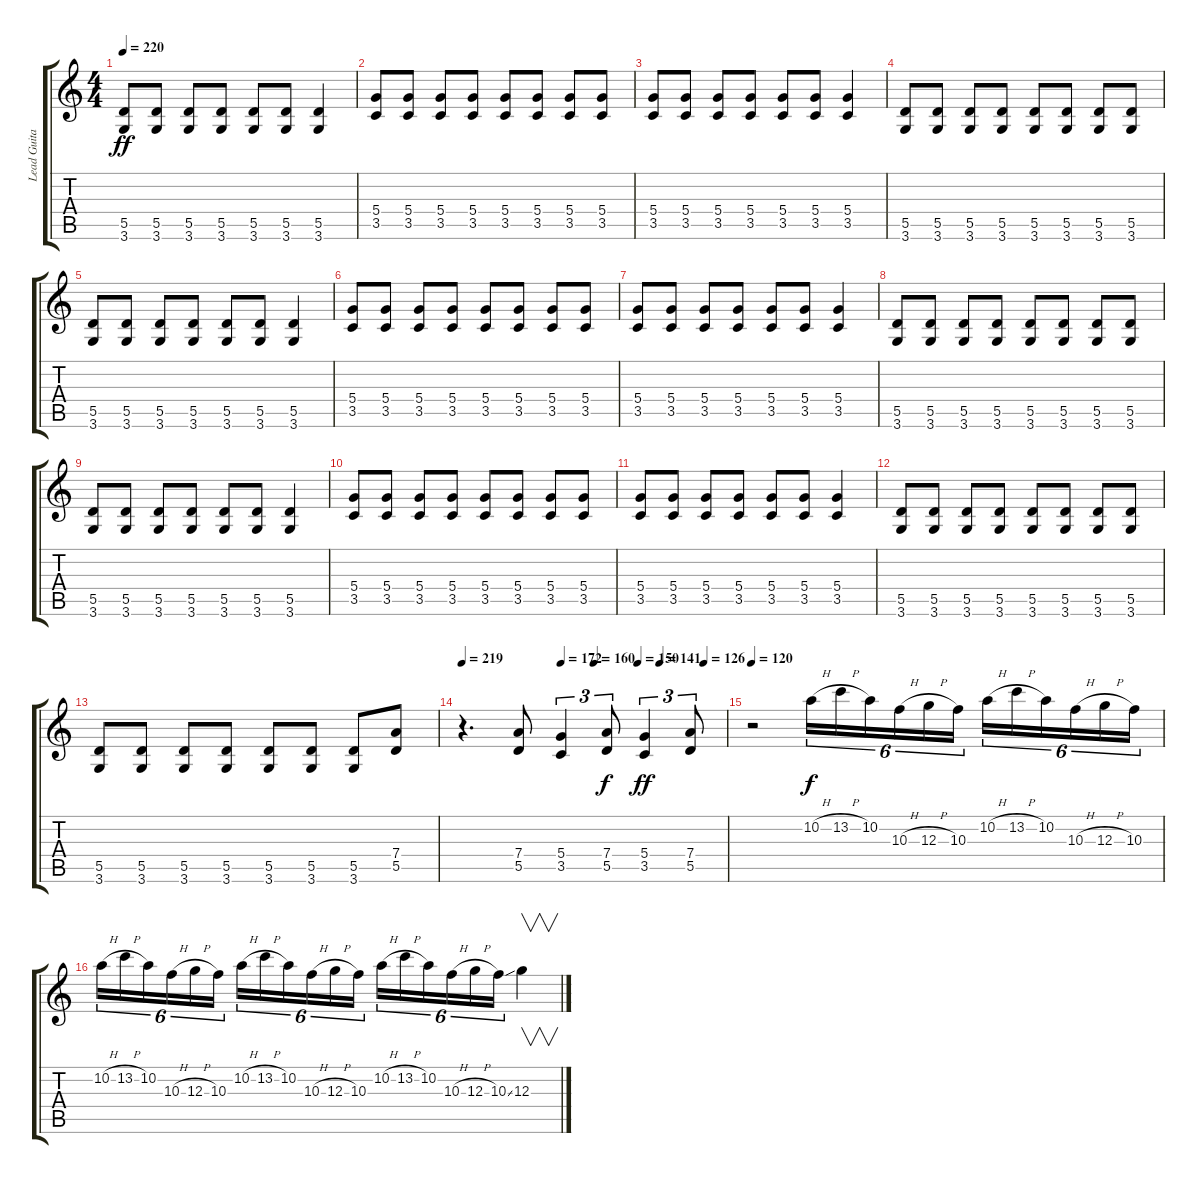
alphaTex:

\track ("Lead Guitar" "Lead Guita") {instrument overdrivenguitar}
\staff {score tabs}
\tuning (E4 B3 G3 D3 A2 E2) {hide}
\ts (4 4)
\tempo 220
\clef g2
\ks c
(5.5 3.6).8{dy ff} (5.5 3.6).8 (5.5 3.6).8 (5.5 3.6).8 (5.5 3.6).8 (5.5 3.6).8 (5.5 3.6).4 |
(5.4 3.5).8 (5.4 3.5).8 (5.4 3.5).8 (5.4 3.5).8 (5.4 3.5).8 (5.4 3.5).8 (5.4 3.5).8 (5.4 3.5).8 |
(5.4 3.5).8 (5.4 3.5).8 (5.4 3.5).8 (5.4 3.5).8 (5.4 3.5).8 (5.4 3.5).8 (5.4 3.5).4 |
(5.5 3.6).8 (5.5 3.6).8 (5.5 3.6).8 (5.5 3.6).8 (5.5 3.6).8 (5.5 3.6).8 (5.5 3.6).8 (5.5 3.6).8 |
(5.5 3.6).8 (5.5 3.6).8 (5.5 3.6).8 (5.5 3.6).8 (5.5 3.6).8 (5.5 3.6).8 (5.5 3.6).4 |
(5.4 3.5).8 (5.4 3.5).8 (5.4 3.5).8 (5.4 3.5).8 (5.4 3.5).8 (5.4 3.5).8 (5.4 3.5).8 (5.4 3.5).8 |
(5.4 3.5).8 (5.4 3.5).8 (5.4 3.5).8 (5.4 3.5).8 (5.4 3.5).8 (5.4 3.5).8 (5.4 3.5).4 |
(5.5 3.6).8 (5.5 3.6).8 (5.5 3.6).8 (5.5 3.6).8 (5.5 3.6).8 (5.5 3.6).8 (5.5 3.6).8 (5.5 3.6).8 |
(5.5 3.6).8 (5.5 3.6).8 (5.5 3.6).8 (5.5 3.6).8 (5.5 3.6).8 (5.5 3.6).8 (5.5 3.6).4 |
(5.4 3.5).8 (5.4 3.5).8 (5.4 3.5).8 (5.4 3.5).8 (5.4 3.5).8 (5.4 3.5).8 (5.4 3.5).8 (5.4 3.5).8 |
(5.4 3.5).8 (5.4 3.5).8 (5.4 3.5).8 (5.4 3.5).8 (5.4 3.5).8 (5.4 3.5).8 (5.4 3.5).4 |
(5.5 3.6).8 (5.5 3.6).8 (5.5 3.6).8 (5.5 3.6).8 (5.5 3.6).8 (5.5 3.6).8 (5.5 3.6).8 (5.5 3.6).8 |
(5.5 3.6).8 (5.5 3.6).8 (5.5 3.6).8 (5.5 3.6).8 (5.5 3.6).8 (5.5 3.6).8 (5.5 3.6).8 (7.4 5.5).8 |
\tempo 219
\tempo (172 0.375)
\tempo (160 0.5)
\tempo (150 0.6666666666666666)
\tempo (141 0.75)
\tempo (126 0.9166666666666666)
r.4{d} (7.4 5.5).8 (5.4 3.5).4{tu (3 2)} (7.4 5.5).8{tu (3 2) dy f} (5.4 3.5).4{tu (3 2) dy ff} (7.4 5.5).8{tu (3 2)} |
\tempo 120
r.2 10.2{h}.16{tu (6 4) dy f} 13.2{h}.16{tu (6 4)} 10.2.16{tu (6 4)} 10.3{h}.16{tu (6 4)} 12.3{h}.16{tu (6 4)} 10.3.16{tu (6 4)} 10.2{h}.16{tu (6 4)} 13.2{h}.16{tu (6 4)} 10.2.16{tu (6 4)} 10.3{h}.16{tu (6 4)} 12.3{h}.16{tu (6 4)} 10.3.16{tu (6 4)} |
10.2{h}.16{tu (6 4)} 13.2{h}.16{tu (6 4)} 10.2.16{tu (6 4)} 10.3{h}.16{tu (6 4)} 12.3{h}.16{tu (6 4)} 10.3.16{tu (6 4)} 10.2{h}.16{tu (6 4)} 13.2{h}.16{tu (6 4)} 10.2.16{tu (6 4)} 10.3{h}.16{tu (6 4)} 12.3{h}.16{tu (6 4)} 10.3.16{tu (6 4)} 10.2{h}.16{tu (6 4)} 13.2{h}.16{tu (6 4)} 10.2.16{tu (6 4)} 10.3{h}.16{tu (6 4)} 12.3{h}.16{tu (6 4)} 10.3{ss}.16{tu (6 4)} 12.3.4{v}
